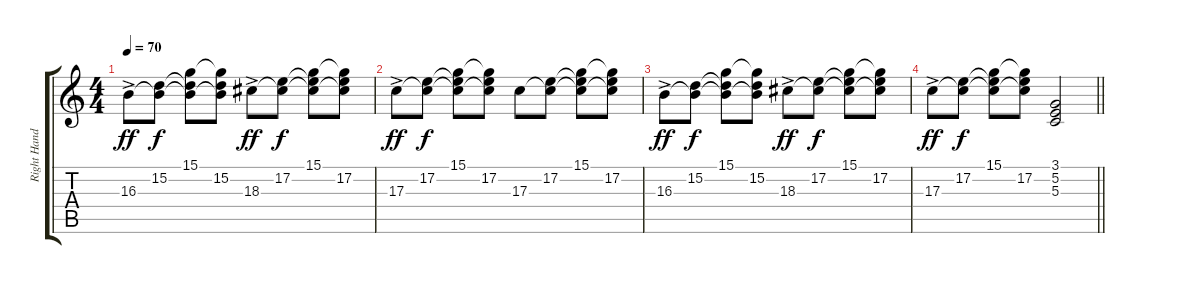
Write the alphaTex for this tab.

\track ("Right Hand - Piano" "Right Hand") {instrument acousticgrandpiano}
\staff {score tabs}
\tuning (E4 B3 G3 D3 A2 E2) {hide}
\ts (4 4)
\tempo 70
\clef g2
\ks c
16.3{ac}.8{dy ff} (15.2 16.3{t}).8{dy f} (15.1 15.2{t} 16.3{t}).8 (15.1{t} 15.2 16.3{t}).8 18.3{ac}.8{dy ff} (17.2 18.3{t}).8{dy f} (15.1 17.2{t} 18.3{t}).8 (15.1{t} 17.2 18.3{t}).8 |
17.3{ac}.8{dy ff} (17.2 17.3{t}).8{dy f} (15.1 17.2{t} 17.3{t}).8 (15.1{t} 17.2 17.3{t}).8 17.3.8 (17.2 17.3{t}).8 (15.1 17.2{t} 17.3{t}).8 (15.1{t} 17.2 17.3{t}).8 |
16.3{ac}.8{dy ff} (15.2 16.3{t}).8{dy f} (15.1 15.2{t} 16.3{t}).8 (15.1{t} 15.2 16.3{t}).8 18.3{ac}.8{dy ff} (17.2 18.3{t}).8{dy f} (15.1 17.2{t} 18.3{t}).8 (15.1{t} 17.2 18.3{t}).8 |
\barLineRight lightlight
17.3{ac}.8{dy ff} (17.2 17.3{t}).8{dy f} (15.1 17.2{t} 17.3{t}).8 (15.1{t} 17.2 17.3{t}).8 (3.1 5.2 5.3).2
